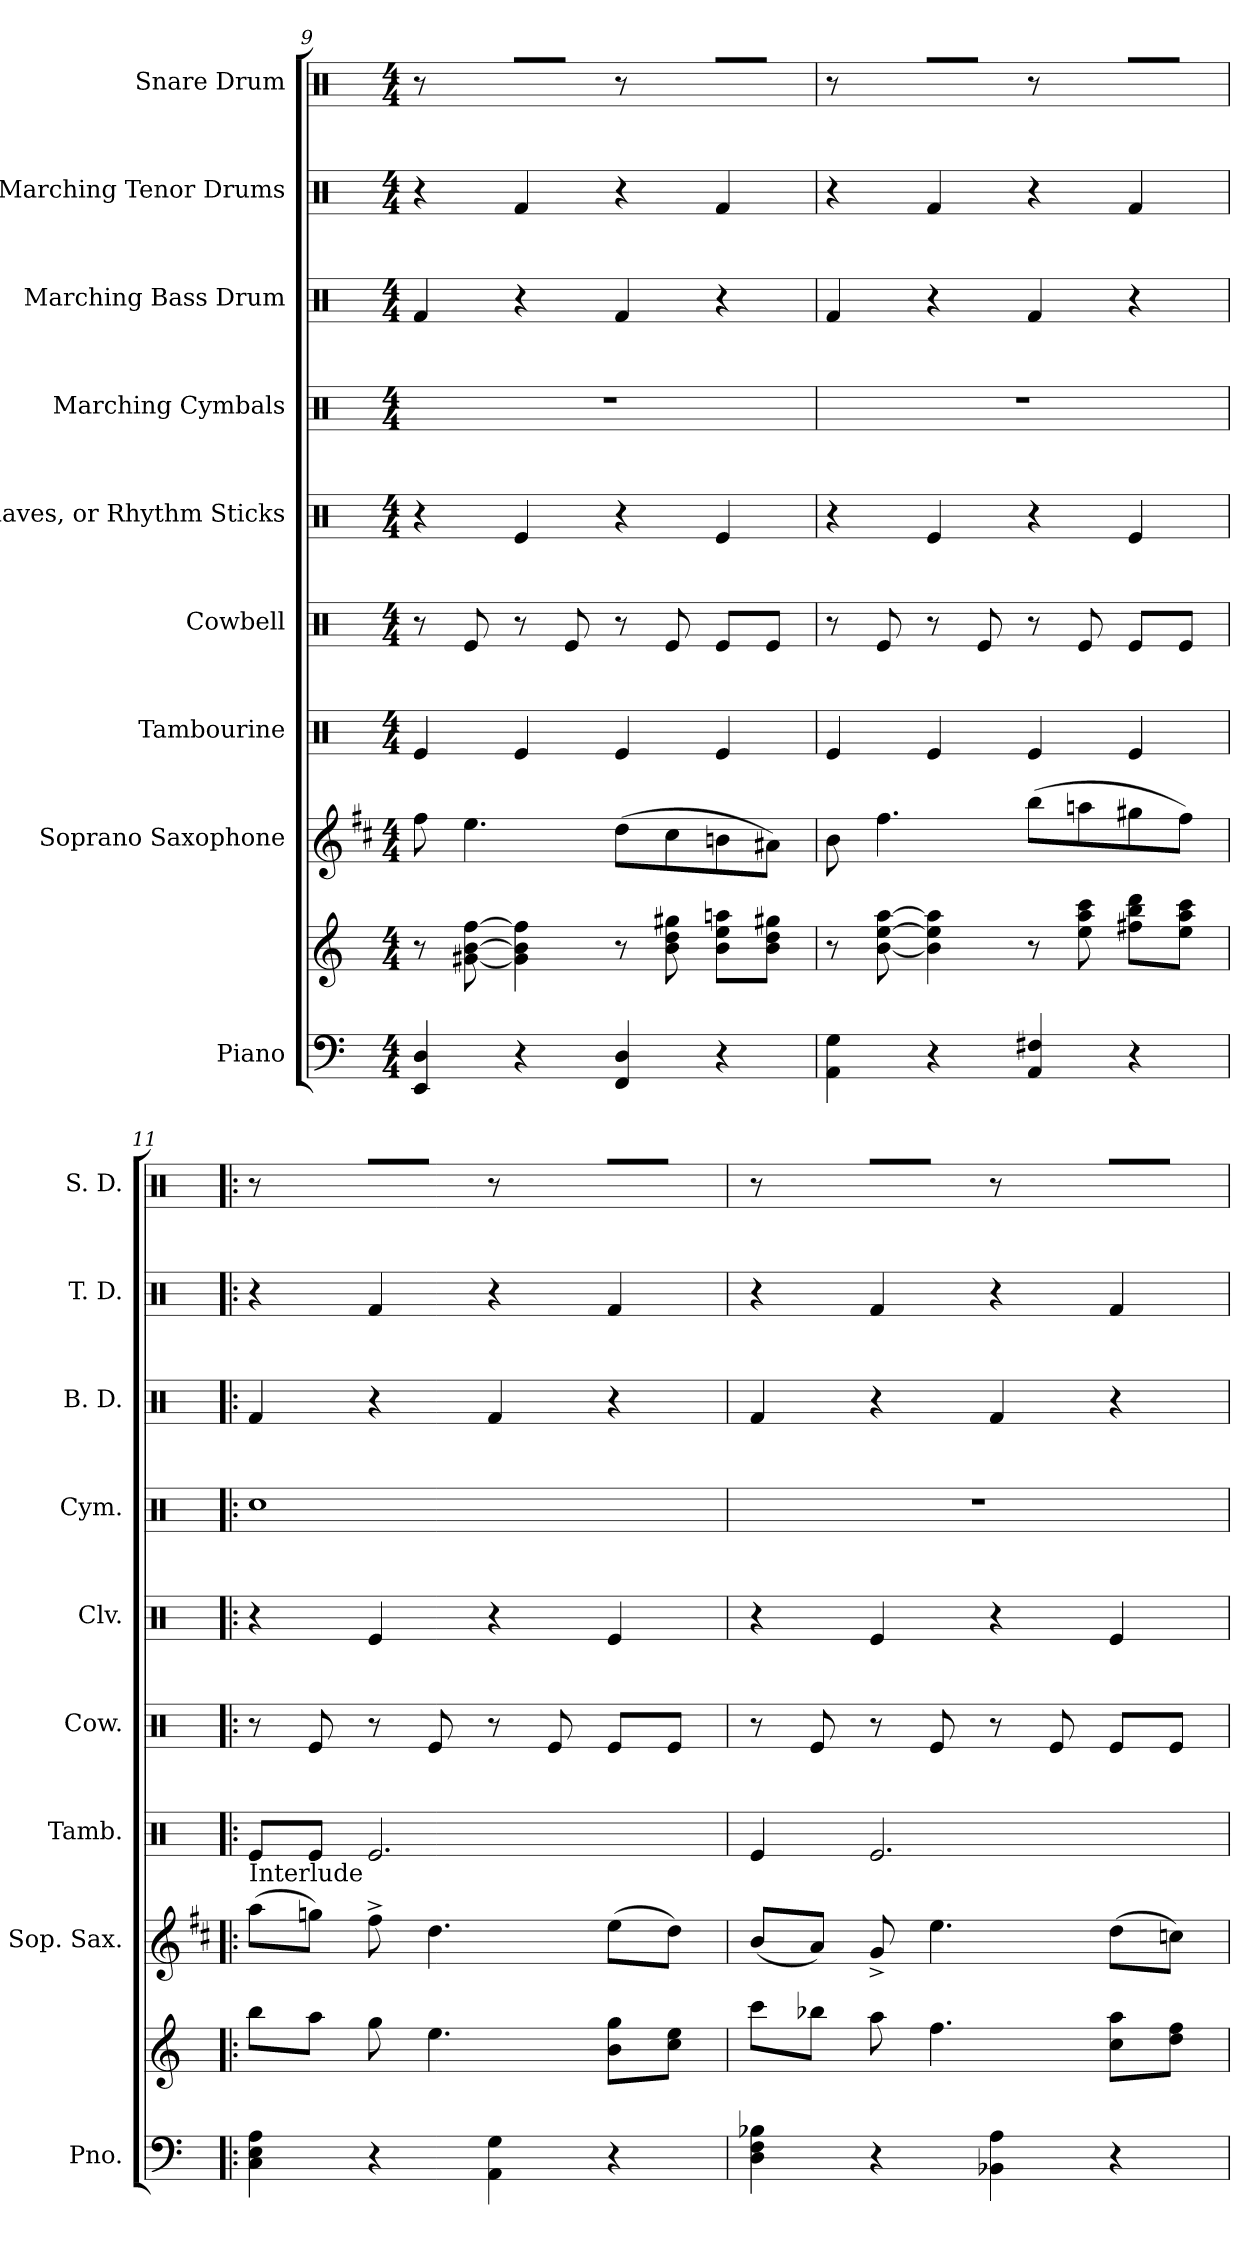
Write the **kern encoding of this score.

**kern	**kern	**kern	**kern	**kern	**kern	**kern	**kern	**kern	**kern
*part9	*part9	*part8	*part7	*part6	*part5	*part4	*part3	*part2	*part1
*staff10	*staff9	*staff8	*staff7	*staff6	*staff5	*staff4	*staff3	*staff2	*staff1
*I"Piano	*	*I"Soprano Saxophone	*I"Tambourine	*I"Cowbell	*I"Claves, or  Rhythm Sticks	*I"Marching Cymbals	*I"Marching Bass Drum	*I"Marching Tenor Drums	*I"Snare Drum
*I'Pno.	*	*I'Sop. Sax.	*I'Tamb.	*I'Cow.	*I'Clv.	*I'Cym.	*I'B. D.	*I'T. D.	*I'S. D.
*clefF4	*clefG2	*clefG2	*clefX	*clefX	*clefX	*clefX	*clefX	*clefX	*clefX
*	*	*ITrd1c2	*	*	*	*	*	*	*
*k[]	*k[]	*k[]	*k[]	*k[]	*k[]	*k[]	*k[]	*k[]	*k[]
*C:	*C:	*C:	*C:	*C:	*C:	*C:	*C:	*C:	*C:
*M4/4	*M4/4	*M4/4	*M4/4	*M4/4	*M4/4	*M4/4	*M4/4	*M4/4	*M4/4
=9	=9	=9	=9	=9	=9	=9	=9	=9	=9
4EEi/ 4Di	8r	8eei\	4Rei/	8r	4r	1r	4Rfi/	4r	8r
.	[8g#Xi\ [8bi [8ffi	4.ddi\	.	8Rei/	.	.	.	.	8Ri\
4r	4g#i\] 4bi] 4ffi]	.	4Rei/	8r	4Rei/	.	4r	4Rfi/	8Ri\L
.	.	.	.	8Rei/	.	.	.	.	8Ri\J
4FFi/ 4Di	8r	(8cci\L	4Rei/	8r	4r	.	4Rfi/	4r	8r
.	8bi\ 8ddi 8gg#Xi	8bi\	.	8Rei/	.	.	.	.	8Ri\
4r	8bi\ 8eei 8aaniL	8ani\	4Rei/	8Rei/L	4Rei/	.	4r	4Rfi/	8Ri\L
.	8bi\ 8ddi 8gg#XiJ	8g#Xi\J)	.	8Rei/J	.	.	.	.	8Ri\J
=10	=10	=10	=10	=10	=10	=10	=10	=10	=10
4AAi\ 4Gi	8r	8ai\	4Rei/	8r	4r	1r	4Rfi/	4r	8r
.	[8bi\ [8eei [8aai	4.eei\	.	8Rei/	.	.	.	.	8Ri\
4r	4bi\] 4eei] 4aai]	.	4Rei/	8r	4Rei/	.	4r	4Rfi/	8Ri\L
.	.	.	.	8Rei/	.	.	.	.	8Ri\J
4AAi/ 4F#Xi	8r	(8aai\L	4Rei/	8r	4r	.	4Rfi/	4r	8r
.	8eei\ 8aai 8ccci	8ggni\	.	8Rei/	.	.	.	.	8Ri\
4r	8ff#Xi\ 8bbi 8dddiL	8ff#Xi\	4Rei/	8Rei/L	4Rei/	.	4r	4Rfi/	8Ri\L
.	8eei\ 8aai 8ccciJ	8eei\J)	.	8Rei/J	.	.	.	.	8Ri\J
!!LO:LB:g=z
=11!|:	=11!|:	=11!|:	=11!|:	=11!|:	=11!|:	=11!|:	=11!|:	=11!|:	=11!|:
!	!	!LO:TX:a:t=Interlude	!	!	!	!	!	!	!
4Ci\ 4Ei 4Ai	8bbi\L	(8ggi\L	8Rei/L	8r	4r	1Rcci	4Rfi/	4r	8r
.	8aai\J	8ffni\J)	8Rei/J	8Rei/	.	.	.	.	8Ri\
4r	8ggi\	8ee^i\	2.Rei/	8r	4Rei/	.	4r	4Rfi/	8Ri\L
.	4.eei\	4.cci\	.	8Rei/	.	.	.	.	8Ri\J
4AAi\ 4Gi	.	.	.	8r	4r	.	4Rfi/	4r	8r
.	.	.	.	8Rei/	.	.	.	.	8Ri\
4r	8bi\ 8ggiL	(8ddi\L	.	8Rei/L	4Rei/	.	4r	4Rfi/	8Ri\L
.	8cci\ 8eeiJ	8cci\J)	.	8Rei/J	.	.	.	.	8Ri\J
=12	=12	=12	=12	=12	=12	=12	=12	=12	=12
4Di\ 4Fi 4B-Xi	8ccci\L	(8ai/L	4Rei/	8r	4r	1r	4Rfi/	4r	8r
.	8bb-Xi\J	8gi/J)	.	8Rei/	.	.	.	.	8Ri\
4r	8aai\	8f^i/	2.Rei/	8r	4Rei/	.	4r	4Rfi/	8Ri\L
.	4.ffi\	4.ddi\	.	8Rei/	.	.	.	.	8Ri\J
4BB-Xi\ 4Ai	.	.	.	8r	4r	.	4Rfi/	4r	8r
.	.	.	.	8Rei/	.	.	.	.	8Ri\
4r	8cci\ 8aaiL	(8cci\L	.	8Rei/L	4Rei/	.	4r	4Rfi/	8Ri\L
.	8ddi\ 8ffiJ	8b-Xi\J)	.	8Rei/J	.	.	.	.	8Ri\J
=	=	=	=	=	=	=	=	=	=
*-	*-	*-	*-	*-	*-	*-	*-	*-	*-
